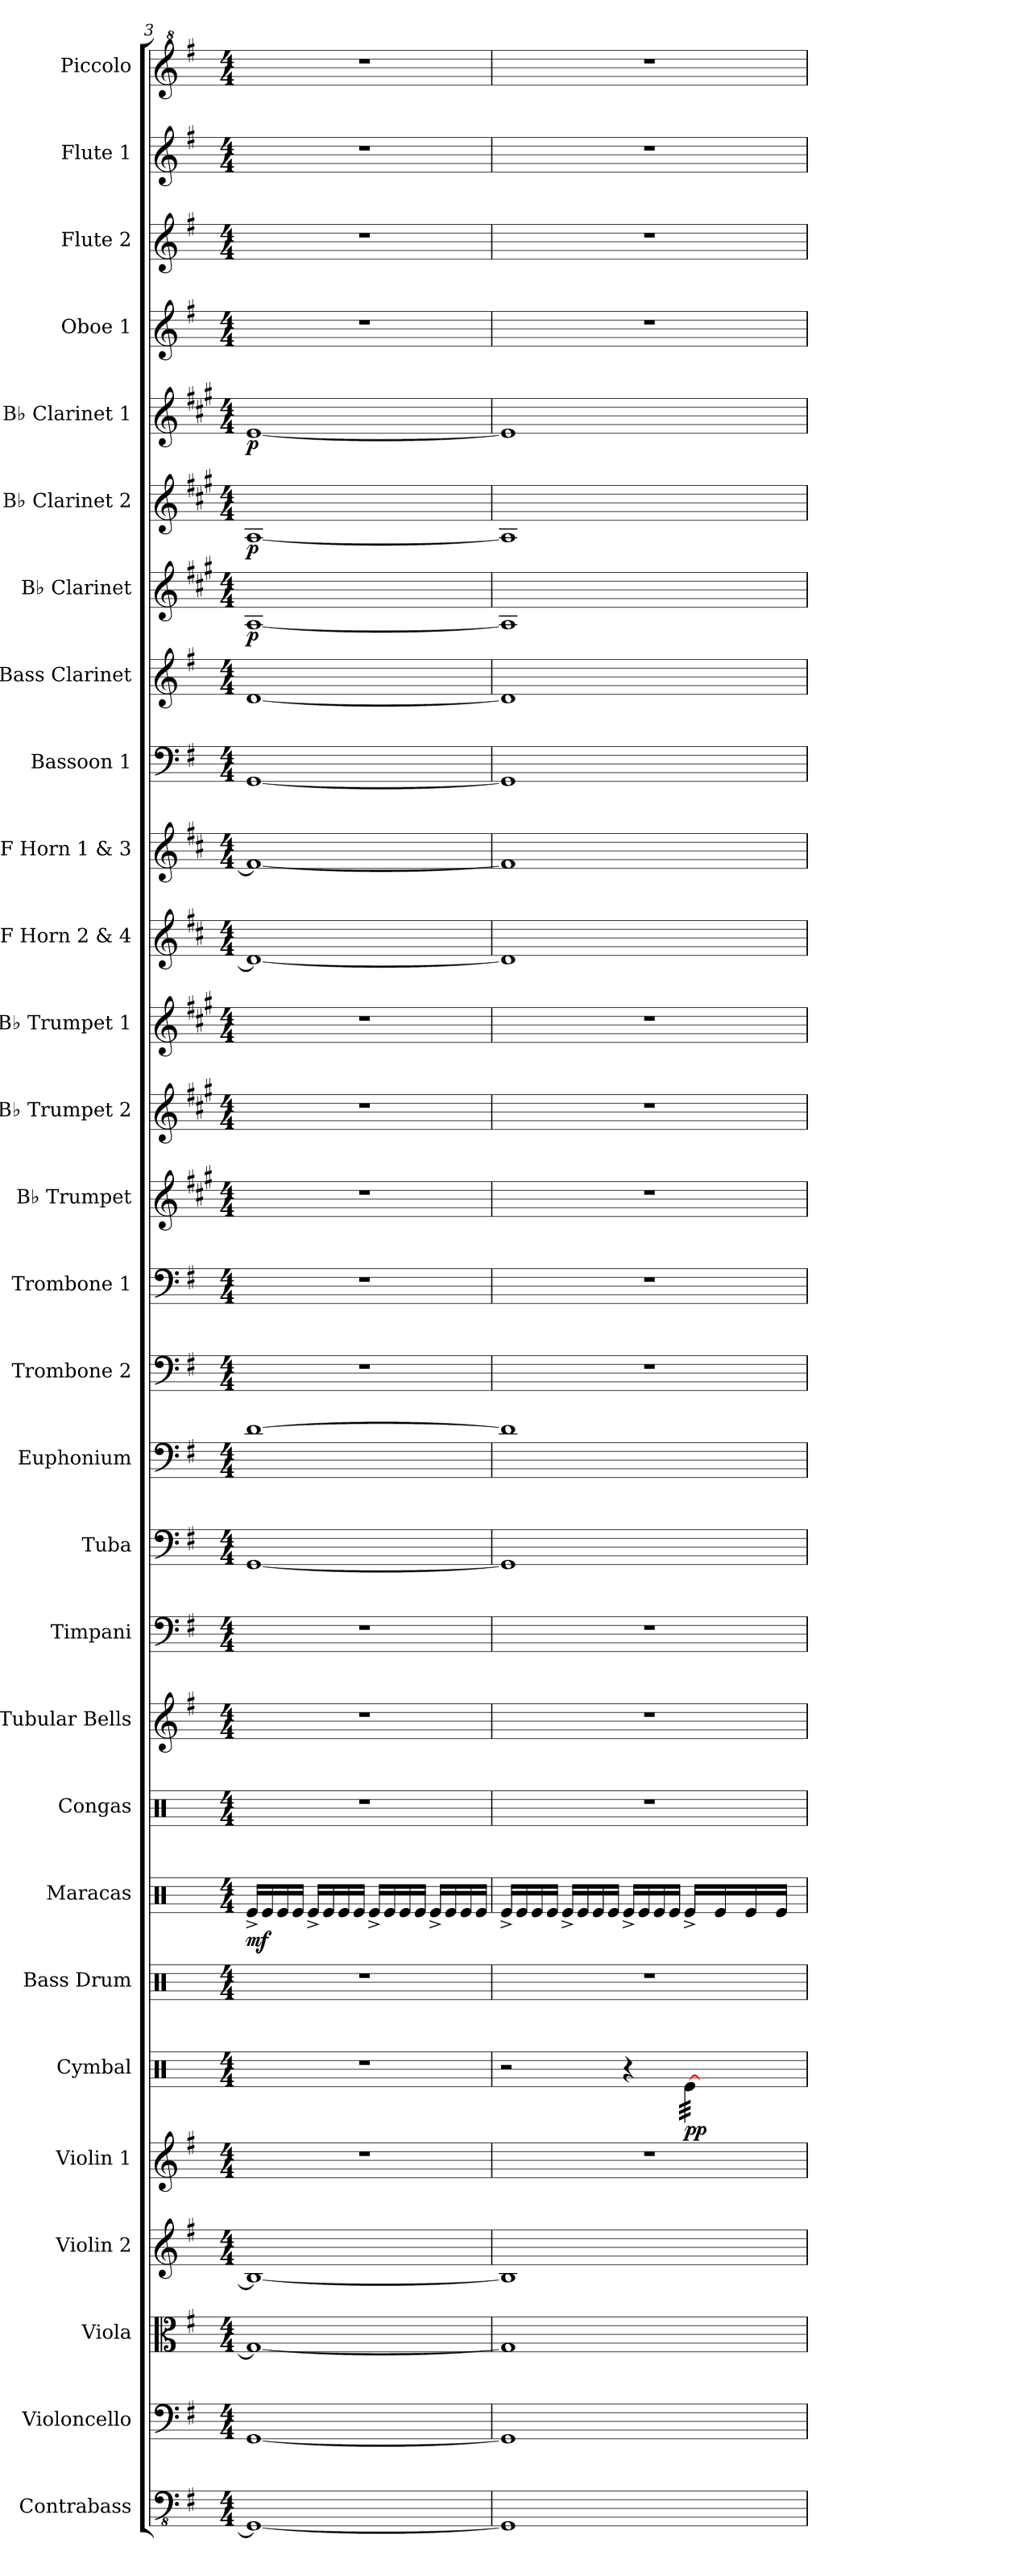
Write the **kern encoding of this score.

**kern	**kern	**kern	**kern	**kern	**kern	**dynam	**kern	**kern	**dynam	**kern	**kern	**kern	**kern	**kern	**kern	**kern	**kern	**kern	**kern	**kern	**kern	**kern	**kern	**kern	**dynam	**kern	**dynam	**kern	**dynam	**kern	**kern	**kern	**kern
*part29	*part28	*part27	*part26	*part25	*part24	*part24	*part23	*part22	*part22	*part21	*part20	*part19	*part18	*part17	*part16	*part15	*part14	*part13	*part12	*part11	*part10	*part9	*part8	*part7	*part7	*part6	*part6	*part5	*part5	*part4	*part3	*part2	*part1
*staff29	*staff28	*staff27	*staff26	*staff25	*staff24	*staff24	*staff23	*staff22	*staff22	*staff21	*staff20	*staff19	*staff18	*staff17	*staff16	*staff15	*staff14	*staff13	*staff12	*staff11	*staff10	*staff9	*staff8	*staff7	*staff7	*staff6	*staff6	*staff5	*staff5	*staff4	*staff3	*staff2	*staff1
*I"Contrabass	*I"Violoncello	*I"Viola	*I"Violin 2	*I"Violin 1	*I"Cymbal	*	*I"Bass Drum	*I"Maracas	*	*I"Congas	*I"Tubular Bells	*I"Timpani	*I"Tuba	*I"Euphonium	*I"Trombone 2	*I"Trombone 1	*I"B♭ Trumpet	*I"B♭ Trumpet 2	*I"B♭ Trumpet 1	*I"F Horn 2 &amp; 4	*I"F Horn 1 &amp; 3	*I"Bassoon 1	*I"Bass Clarinet	*I"B♭ Clarinet	*	*I"B♭ Clarinet 2	*	*I"B♭ Clarinet 1	*	*I"Oboe 1	*I"Flute 2	*I"Flute 1	*I"Piccolo
*I'Cb.	*I'Vc.	*I'Vla.	*I'Vln. 2	*I'Vln. 1	*I'Cym.	*	*I'B. Dr.	*I'Mrcs.	*	*I'Co.	*I'Tu. Be.	*I'Timp.	*I'Tba.	*I'Euph.	*I'Tbn. 2	*I'Tbn. 1	*I'B♭ Tpt.	*I'B♭ Tpt. 2	*I'B♭ Tpt. 1	*I'F Hn. 2 4	*I'F Hn. 1 3	*I'Bsn. 1	*I'B. Cl.	*I'B♭ Cl.	*	*I'B♭ Cl. 2	*	*I'B♭ Cl. 1	*	*I'Ob. 1	*I'Fl. 2	*I'Fl. 1	*I'Picc.
*clefFv4	*clefF4	*clefC3	*clefG2	*clefG2	*clefX	*	*clefX	*clefX	*	*clefX	*clefG2	*clefF4	*clefF4	*clefF4	*clefF4	*clefF4	*clefG2	*clefG2	*clefG2	*clefG2	*clefG2	*clefF4	*clefG2	*clefG2	*	*clefG2	*	*clefG2	*	*clefG2	*clefG2	*clefG2	*clefG^2
*	*	*	*	*	*	*	*	*	*	*	*	*	*	*	*	*	*ITrd1c2	*ITrd1c2	*ITrd1c2	*ITrd4c7	*ITrd4c7	*	*ITrd8c14	*ITrd1c2	*	*ITrd1c2	*	*ITrd1c2	*	*	*	*	*ITrd-7c-12
*k[f#]	*k[f#]	*k[f#]	*k[f#]	*k[f#]	*k[]	*	*k[]	*k[]	*	*k[]	*k[f#]	*k[f#]	*k[f#]	*k[f#]	*k[f#]	*k[f#]	*k[f#]	*k[f#]	*k[f#]	*k[f#]	*k[f#]	*k[f#]	*k[f#]	*k[f#]	*	*k[f#]	*	*k[f#]	*	*k[f#]	*k[f#]	*k[f#]	*k[f#]
*M4/4	*M4/4	*M4/4	*M4/4	*M4/4	*M4/4	*	*M4/4	*M4/4	*	*M4/4	*M4/4	*M4/4	*M4/4	*M4/4	*M4/4	*M4/4	*M4/4	*M4/4	*M4/4	*M4/4	*M4/4	*M4/4	*M4/4	*M4/4	*	*M4/4	*	*M4/4	*	*M4/4	*M4/4	*M4/4	*M4/4
*MM95	*MM95	*MM95	*MM95	*MM95	*MM95	*	*MM95	*MM95	*	*MM95	*MM95	*MM95	*MM95	*MM95	*MM95	*MM95	*MM95	*MM95	*MM95	*MM95	*MM95	*MM95	*MM95	*MM95	*	*MM95	*	*MM95	*	*MM95	*MM95	*MM95	*MM95
=3	=3	=3	=3	=3	=3	=3	=3	=3	=3	=3	=3	=3	=3	=3	=3	=3	=3	=3	=3	=3	=3	=3	=3	=3	=3	=3	=3	=3	=3	=3	=3	=3	=3
!	!	!	!	!	!	!	!	!	!LO:DY:b	!	!	!	!	!	!	!	!	!	!	!	!	!	!	!	!LO:DY:b	!	!LO:DY:b	!	!LO:DY:b	!	!	!	!
1GGG_	[1GG	1G_	1B_	1r	1r	.	1r	16Re^/LL	mf	1r	1r	1r	[1GG	[1d	1r	1r	1r	1r	1r	1G_	1B_	[1GG	[1D	[1G	p	[1G	p	[1d	p	1r	1r	1r	1r
.	.	.	.	.	.	.	.	16Re/	.	.	.	.	.	.	.	.	.	.	.	.	.	.	.	.	.	.	.	.	.	.	.	.	.
.	.	.	.	.	.	.	.	16Re/	.	.	.	.	.	.	.	.	.	.	.	.	.	.	.	.	.	.	.	.	.	.	.	.	.
.	.	.	.	.	.	.	.	16Re/JJ	.	.	.	.	.	.	.	.	.	.	.	.	.	.	.	.	.	.	.	.	.	.	.	.	.
.	.	.	.	.	.	.	.	16Re^/LL	.	.	.	.	.	.	.	.	.	.	.	.	.	.	.	.	.	.	.	.	.	.	.	.	.
.	.	.	.	.	.	.	.	16Re/	.	.	.	.	.	.	.	.	.	.	.	.	.	.	.	.	.	.	.	.	.	.	.	.	.
.	.	.	.	.	.	.	.	16Re/	.	.	.	.	.	.	.	.	.	.	.	.	.	.	.	.	.	.	.	.	.	.	.	.	.
.	.	.	.	.	.	.	.	16Re/JJ	.	.	.	.	.	.	.	.	.	.	.	.	.	.	.	.	.	.	.	.	.	.	.	.	.
.	.	.	.	.	.	.	.	16Re^/LL	.	.	.	.	.	.	.	.	.	.	.	.	.	.	.	.	.	.	.	.	.	.	.	.	.
.	.	.	.	.	.	.	.	16Re/	.	.	.	.	.	.	.	.	.	.	.	.	.	.	.	.	.	.	.	.	.	.	.	.	.
.	.	.	.	.	.	.	.	16Re/	.	.	.	.	.	.	.	.	.	.	.	.	.	.	.	.	.	.	.	.	.	.	.	.	.
.	.	.	.	.	.	.	.	16Re/JJ	.	.	.	.	.	.	.	.	.	.	.	.	.	.	.	.	.	.	.	.	.	.	.	.	.
.	.	.	.	.	.	.	.	16Re^/LL	.	.	.	.	.	.	.	.	.	.	.	.	.	.	.	.	.	.	.	.	.	.	.	.	.
.	.	.	.	.	.	.	.	16Re/	.	.	.	.	.	.	.	.	.	.	.	.	.	.	.	.	.	.	.	.	.	.	.	.	.
.	.	.	.	.	.	.	.	16Re/	.	.	.	.	.	.	.	.	.	.	.	.	.	.	.	.	.	.	.	.	.	.	.	.	.
.	.	.	.	.	.	.	.	16Re/JJ	.	.	.	.	.	.	.	.	.	.	.	.	.	.	.	.	.	.	.	.	.	.	.	.	.
=4	=4	=4	=4	=4	=4	=4	=4	=4	=4	=4	=4	=4	=4	=4	=4	=4	=4	=4	=4	=4	=4	=4	=4	=4	=4	=4	=4	=4	=4	=4	=4	=4	=4
*	*	*	*	*	*^	*	*	*	*	*	*	*	*	*	*	*	*	*	*	*	*	*	*	*	*	*	*	*	*	*	*	*	*
1GGG]	1GG]	1G]	1B]	1r	2r	2.ryy	.	1r	16Re^/LL	.	1r	1r	1r	1GG]	1d]	1r	1r	1r	1r	1r	1G]	1B]	1GG]	1D]	1G]	.	1G]	.	1d]	.	1r	1r	1r	1r
.	.	.	.	.	.	.	.	.	16Re/	.	.	.	.	.	.	.	.	.	.	.	.	.	.	.	.	.	.	.	.	.	.	.	.	.
.	.	.	.	.	.	.	.	.	16Re/	.	.	.	.	.	.	.	.	.	.	.	.	.	.	.	.	.	.	.	.	.	.	.	.	.
.	.	.	.	.	.	.	.	.	16Re/JJ	.	.	.	.	.	.	.	.	.	.	.	.	.	.	.	.	.	.	.	.	.	.	.	.	.
.	.	.	.	.	.	.	.	.	16Re^/LL	.	.	.	.	.	.	.	.	.	.	.	.	.	.	.	.	.	.	.	.	.	.	.	.	.
.	.	.	.	.	.	.	.	.	16Re/	.	.	.	.	.	.	.	.	.	.	.	.	.	.	.	.	.	.	.	.	.	.	.	.	.
.	.	.	.	.	.	.	.	.	16Re/	.	.	.	.	.	.	.	.	.	.	.	.	.	.	.	.	.	.	.	.	.	.	.	.	.
.	.	.	.	.	.	.	.	.	16Re/JJ	.	.	.	.	.	.	.	.	.	.	.	.	.	.	.	.	.	.	.	.	.	.	.	.	.
.	.	.	.	.	4r	.	.	.	16Re^/LL	.	.	.	.	.	.	.	.	.	.	.	.	.	.	.	.	.	.	.	.	.	.	.	.	.
.	.	.	.	.	.	.	.	.	16Re/	.	.	.	.	.	.	.	.	.	.	.	.	.	.	.	.	.	.	.	.	.	.	.	.	.
.	.	.	.	.	.	.	.	.	16Re/	.	.	.	.	.	.	.	.	.	.	.	.	.	.	.	.	.	.	.	.	.	.	.	.	.
.	.	.	.	.	.	.	.	.	16Re/JJ	.	.	.	.	.	.	.	.	.	.	.	.	.	.	.	.	.	.	.	.	.	.	.	.	.
!	!	!	!	!	!	!	!LO:DY:b	!	!	!	!	!	!	!	!	!	!	!	!	!	!	!	!	!	!	!	!	!	!	!	!	!	!	!
*	*	*	*	*	*tremolo	*	*	*	*	*	*	*	*	*	*	*	*	*	*	*	*	*	*	*	*	*	*	*	*	*	*	*	*	*
.	.	.	.	.	[32Re\LLL	32Re\LLLyy	pp	.	16Re^/LL	.	.	.	.	.	.	.	.	.	.	.	.	.	.	.	.	.	.	.	.	.	.	.	.	.
.	.	.	.	.	32Re\	32Re\yy	.	.	.	.	.	.	.	.	.	.	.	.	.	.	.	.	.	.	.	.	.	.	.	.	.	.	.	.
.	.	.	.	.	32Re\	32Re\yy	.	.	16Re/	.	.	.	.	.	.	.	.	.	.	.	.	.	.	.	.	.	.	.	.	.	.	.	.	.
.	.	.	.	.	32Re\	32Re\yy	.	.	.	.	.	.	.	.	.	.	.	.	.	.	.	.	.	.	.	.	.	.	.	.	.	.	.	.
.	.	.	.	.	32Re\	32Re\yy	.	.	16Re/	.	.	.	.	.	.	.	.	.	.	.	.	.	.	.	.	.	.	.	.	.	.	.	.	.
.	.	.	.	.	32Re\	32Re\yy	.	.	.	.	.	.	.	.	.	.	.	.	.	.	.	.	.	.	.	.	.	.	.	.	.	.	.	.
.	.	.	.	.	32Re\	32Re\yy	.	.	16Re/JJ	.	.	.	.	.	.	.	.	.	.	.	.	.	.	.	.	.	.	.	.	.	.	.	.	.
.	.	.	.	.	32Re\JJJ	32Re\JJJyy	.	.	.	.	.	.	.	.	.	.	.	.	.	.	.	.	.	.	.	.	.	.	.	.	.	.	.	.
*	*	*	*	*	*Xtremolo	*	*	*	*	*	*	*	*	*	*	*	*	*	*	*	*	*	*	*	*	*	*	*	*	*	*	*	*	*
*	*	*	*	*	*v	*v	*	*	*	*	*	*	*	*	*	*	*	*	*	*	*	*	*	*	*	*	*	*	*	*	*	*	*	*
=	=	=	=	=	=	=	=	=	=	=	=	=	=	=	=	=	=	=	=	=	=	=	=	=	=	=	=	=	=	=	=	=	=
*-	*-	*-	*-	*-	*-	*-	*-	*-	*-	*-	*-	*-	*-	*-	*-	*-	*-	*-	*-	*-	*-	*-	*-	*-	*-	*-	*-	*-	*-	*-	*-	*-	*-
